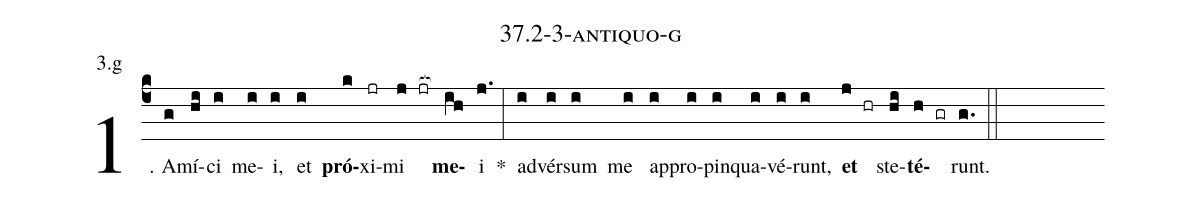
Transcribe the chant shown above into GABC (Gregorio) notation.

name: 37.2-3-antiquo-g;
annotation: 3.g;
%%
(c4)1. A(g)mí(hi)ci(i) me(i)i,(i) et(i) <b>pró</b>(k)xi(jr)mi(j jr[ocb:1{]) <b>me</b>(ih[ocb:0}])i(j.) *(:) ad(i)vér(i)sum(i) me(i) ap(i)pro(i)pin(i)qua(i)vé(i)runt,(i) <b>et</b>(j hr) ste(hi)<b>té</b>(h gr)runt.(g.) (::)


%E(i) u(i) o(j) u(hi) a(h) e.(g.) (::)
